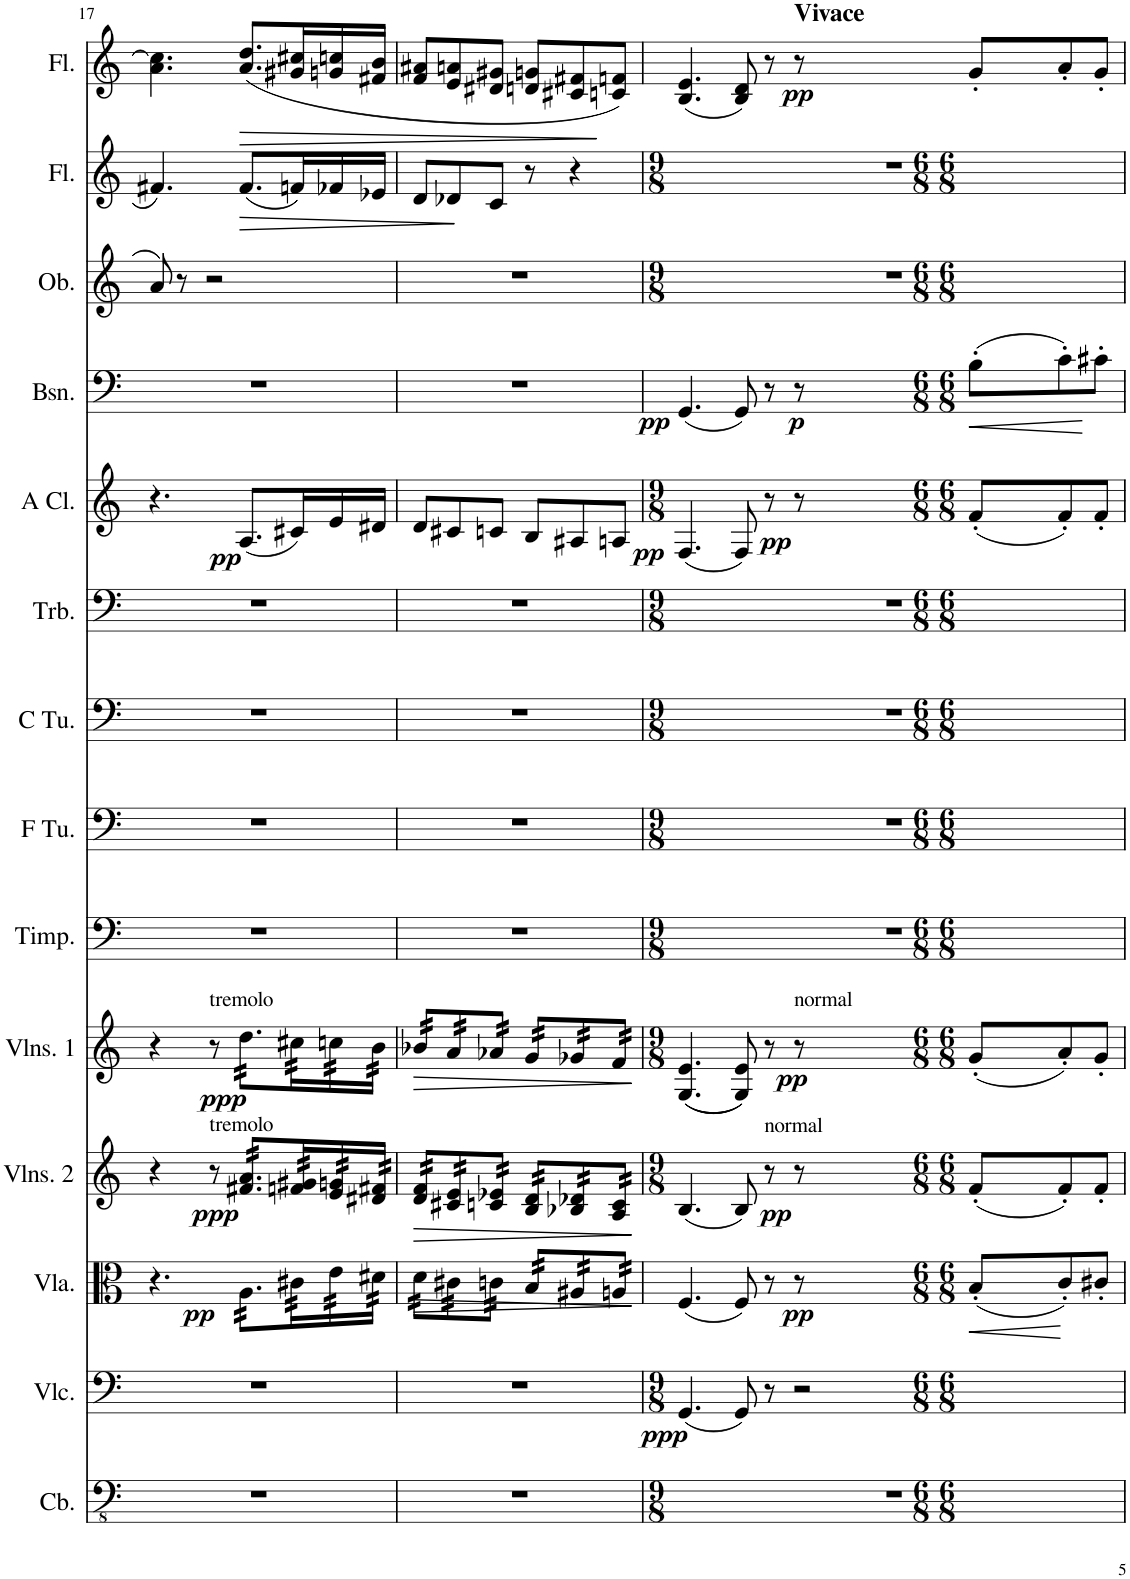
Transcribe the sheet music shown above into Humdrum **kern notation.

**kern	**kern	**dynam	**kern	**dynam	**kern	**dynam	**kern	**dynam	**kern	**kern	**kern	**kern	**kern	**dynam	**kern	**dynam	**kern	**kern	**dynam	**kern	**dynam
*part14	*part13	*part13	*part12	*part12	*part11	*part11	*part10	*part10	*part9	*part8	*part7	*part6	*part5	*part5	*part4	*part4	*part3	*part2	*part2	*part1	*part1
*staff14	*staff13	*staff13	*staff12	*staff12	*staff11	*staff11	*staff10	*staff10	*staff9	*staff8	*staff7	*staff6	*staff5	*staff5	*staff4	*staff4	*staff3	*staff2	*staff2	*staff1	*staff1
*I"Contrabass	*I"Violoncello	*	*I"Viola	*	*I"Violins 2	*	*I"Violins 1	*	*I"Timpani	*I"F Tuba	*I"C Tuba	*I"Trombone	*I"A Clarinet	*	*I"Bassoon	*	*I"Oboe	*I"Flute	*	*I"Flute	*
*I'Cb.	*I'Vlc.	*	*I'Vla.	*	*I'Vlns. 2	*	*I'Vlns. 1	*	*I'Timp.	*I'F Tu.	*I'C Tu.	*I'Trb.	*I'A Cl.	*	*I'Bsn.	*	*I'Ob.	*I'Fl.	*	*I'Fl.	*
!!LO:PB:g=z
*clefFv4	*clefF4	*	*clefC3	*	*clefG2	*	*clefG2	*	*clefF4	*clefF4	*clefF4	*clefF4	*clefG2	*	*clefF4	*	*clefG2	*clefG2	*	*clefG2	*
*ITrd7c12	*	*	*	*	*	*	*	*	*	*	*	*	*ITrd2c3	*	*	*	*	*	*	*	*
*k[]	*k[]	*	*k[]	*	*k[]	*	*k[]	*	*k[]	*k[]	*k[]	*k[]	*k[]	*	*k[]	*	*k[]	*k[]	*	*k[]	*
*M6/8	*M6/8	*	*M6/8	*	*M6/8	*	*M6/8	*	*M6/8	*M6/8	*M6/8	*M6/8	*M6/8	*	*M6/8	*	*M6/8	*M6/8	*	*M6/8	*
=17	=17	=17	=17	=17	=17	=17	=17	=17	=17	=17	=17	=17	=17	=17	=17	=17	=17	=17	=17	=17	=17
!	!	!	!	!LO:DY:b	!	!	!	!	!	!	!	!	!	!	!	!	!	!	!	!	!
2.r	2.r	.	4.r	pp	4r	.	4r	.	2.r	2.r	2.r	2.r	4.r	.	2.r	.	8a/	4.f#X/	.	4.a\ 4.cc#\]	.
.	.	.	.	.	.	.	.	.	.	.	.	.	.	.	.	.	8r	.	.	.	.
!	!	!	!	!	!	!	!LO:TX:a:t=tremolo	!	!	!	!	!	!	!	!	!	!	!	!	!	!
!	!	!	!	!	!LO:TX:a:t=tremolo	!	!	!	!	!	!	!	!	!	!	!	!	!	!	!	!
!	!	!	!	!	!	!LO:DY:b	!	!LO:DY:b	!	!	!	!	!	!	!	!	!	!	!	!	!
.	.	.	.	.	8r	ppp	8r	ppp	.	.	.	.	.	.	.	.	2r	.	.	.	.
!	!	!	!	!	!	!	!	!	!	!	!	!	!	!LO:DY:b	!	!	!	!	!LO:HP:b	!	!LO:HP:b
*	*	*	*tremolo	*	*	*	*	*	*	*	*	*	*	*	*	*	*	*	*	*	*
*	*	*	*	*	*tremolo	*	*	*	*	*	*	*	*	*	*	*	*	*	*	*	*
*	*	*	*	*	*	*	*tremolo	*	*	*	*	*	*	*	*	*	*	*	*	*	*
.	.	.	32A\LLL	.	32f#X/ 32a/LLL	.	32dd\LLL	.	.	.	.	.	(8.A/L	pp	.	.	.	(8.f#/L	>	(8.a/ 8.dd/L	>
.	.	.	32A\	.	32f#X/ 32a/	.	32dd\	.	.	.	.	.	.	.	.	.	.	.	.	.	.
.	.	.	32A\	.	32f#X/ 32a/	.	32dd\	.	.	.	.	.	.	.	.	.	.	.	.	.	.
.	.	.	32A\	.	32f#X/ 32a/	.	32dd\	.	.	.	.	.	.	.	.	.	.	.	.	.	.
.	.	.	32A\	.	32f#X/ 32a/	.	32dd\	.	.	.	.	.	.	.	.	.	.	.	.	.	.
.	.	.	32A\JJJ	.	32f#X/ 32a/JJJ	.	32dd\JJJ	.	.	.	.	.	.	.	.	.	.	.	.	.	.
.	.	.	64c#X\LLLL	.	64fn/ 64g#X/LLLL	.	64cc#X\LLLL	.	.	.	.	.	16c#X/L)	.	.	.	.	16fn/L)	.	16g#X/ 16cc#X/L	.
.	.	.	64c#X\	.	64fn/ 64g#X/	.	64cc#X\	.	.	.	.	.	.	.	.	.	.	.	.	.	.
.	.	.	64c#X\	.	64fn/ 64g#X/	.	64cc#X\	.	.	.	.	.	.	.	.	.	.	.	.	.	.
.	.	.	64c#X\	.	64fn/ 64g#X/	.	64cc#X\	.	.	.	.	.	.	.	.	.	.	.	.	.	.
.	.	.	64e\	.	64e/ 64gn/	.	64ccn\	.	.	.	.	.	16e/	.	.	.	.	16f-X/	.	16gn/ 16ccn/	.
.	.	.	64e\	.	64e/ 64gn/	.	64ccn\	.	.	.	.	.	.	.	.	.	.	.	.	.	.
.	.	.	64e\	.	64e/ 64gn/	.	64ccn\	.	.	.	.	.	.	.	.	.	.	.	.	.	.
.	.	.	64e\	.	64e/ 64gn/	.	64ccn\	.	.	.	.	.	.	.	.	.	.	.	.	.	.
.	.	.	64d#X\	.	64d#X/ 64f#X/	.	64b\	.	.	.	.	.	16d#X/JJ	.	.	.	.	16e-X/JJ	.	16f#X/ 16b/JJ	.
.	.	.	64d#X\	.	64d#X/ 64f#X/	.	64b\	.	.	.	.	.	.	.	.	.	.	.	.	.	.
.	.	.	64d#X\	.	64d#X/ 64f#X/	.	64b\	.	.	.	.	.	.	.	.	.	.	.	.	.	.
.	.	.	64d#X\JJJJ	.	64d#X/ 64f#X/JJJJ	.	64b\JJJJ	.	.	.	.	.	.	.	.	.	.	.	.	.	.
.	.	.	.	.	.	.	.	.	.	.	.	.	.	.	.	.	.	.	]	.	]
=18	=18	=18	=18	=18	=18	=18	=18	=18	=18	=18	=18	=18	=18	=18	=18	=18	=18	=18	=18	=18	=18
!	!	!	!	!LO:HP:b	!	!LO:HP:b	!	!LO:HP:b	!	!	!	!	!	!	!	!	!	!	!	!	!
2.r	2.r	.	32d\LLL	>	32d/ 32f/LLL	>	32b-X/LLL	>	2.r	2.r	2.r	2.r	8d/L	.	2.r	.	2.r	8d/L	.	8f/ 8a#X/L	.
.	.	.	32d\	.	32d/ 32f/	.	32b-X/	.	.	.	.	.	.	.	.	.	.	.	.	.	.
.	.	.	32d\	.	32d/ 32f/	.	32b-X/	.	.	.	.	.	.	.	.	.	.	.	.	.	.
.	.	.	32d\	.	32d/ 32f/	.	32b-X/	.	.	.	.	.	.	.	.	.	.	.	.	.	.
.	.	.	32c#X\	.	32c#X/ 32e/	.	32a/	.	.	.	.	.	8c#X/	.	.	.	.	8d-X/	.	8e/ 8an/	.
.	.	.	32c#X\	.	32c#X/ 32e/	.	32a/	.	.	.	.	.	.	.	.	.	.	.	.	.	.
.	.	.	32c#X\	.	32c#X/ 32e/	.	32a/	.	.	.	.	.	.	.	.	.	.	.	.	.	.
.	.	.	32c#X\	.	32c#X/ 32e/	.	32a/	.	.	.	.	.	.	.	.	.	.	.	.	.	.
.	.	.	32cn\	.	32cn/ 32e-X/	.	32a-X/	.	.	.	.	.	8cn/J	.	.	.	.	8c/J	.	8d#X/ 8g#X/J	.
.	.	.	32cn\	.	32cn/ 32e-X/	.	32a-X/	.	.	.	.	.	.	.	.	.	.	.	.	.	.
.	.	.	32cn\	.	32cn/ 32e-X/	.	32a-X/	.	.	.	.	.	.	.	.	.	.	.	.	.	.
.	.	.	32cn\JJJ	.	32cn/ 32e-X/JJJ	.	32a-X/JJJ	.	.	.	.	.	.	.	.	.	.	.	.	.	.
.	.	.	32B/LLL	.	32B/ 32d/LLL	.	32g/LLL	.	.	.	.	.	8B/L	.	.	.	.	8r	.	8dn/ 8gn/L	.
.	.	.	32B/	.	32B/ 32d/	.	32g/	.	.	.	.	.	.	.	.	.	.	.	.	.	.
.	.	.	32B/	.	32B/ 32d/	.	32g/	.	.	.	.	.	.	.	.	.	.	.	.	.	.
.	.	.	32B/	.	32B/ 32d/	.	32g/	.	.	.	.	.	.	.	.	.	.	.	.	.	.
.	.	.	32A#X/	.	32B-X/ 32d-X/	.	32g-X/	.	.	.	.	.	8A#X/	.	.	.	.	4r	.	8c#X/ 8f#X/	.
.	.	.	32A#X/	.	32B-X/ 32d-X/	.	32g-X/	.	.	.	.	.	.	.	.	.	.	.	.	.	.
.	.	.	32A#X/	.	32B-X/ 32d-X/	.	32g-X/	.	.	.	.	.	.	.	.	.	.	.	.	.	.
.	.	.	32A#X/	.	32B-X/ 32d-X/	.	32g-X/	.	.	.	.	.	.	.	.	.	.	.	.	.	.
.	.	.	32An/	.	32A/ 32c/	.	32f/	.	.	.	.	.	8An/J	.	.	.	.	.	.	8cn/ 8fn/J)	.
.	.	.	32An/	.	32A/ 32c/	.	32f/	.	.	.	.	.	.	.	.	.	.	.	.	.	.
.	.	.	32An/	.	32A/ 32c/	.	32f/	.	.	.	.	.	.	.	.	.	.	.	.	.	.
.	.	.	32An/JJJ	.	32A/ 32c/JJJ	.	32f/JJJ	.	.	.	.	.	.	.	.	.	.	.	.	.	.
*	*	*	*	*	*	*	*Xtremolo	*	*	*	*	*	*	*	*	*	*	*	*	*	*
*	*	*	*	*	*Xtremolo	*	*	*	*	*	*	*	*	*	*	*	*	*	*	*	*
*	*	*	*Xtremolo	*	*	*	*	*	*	*	*	*	*	*	*	*	*	*	*	*	*
.	.	.	.	]	.	]	.	]	.	.	.	.	.	.	.	.	.	.	.	.	.
=19	=19	=19	=19	=19	=19	=19	=19	=19	=19	=19	=19	=19	=19	=19	=19	=19	=19	=19	=19	=19	=19
*M9/8	*M9/8	*	*	*	*M9/8	*	*M9/8	*	*M9/8	*M9/8	*M9/8	*M9/8	*M9/8	*	*	*	*M9/8	*M9/8	*	*	*
!	!	!LO:DY:b	!	!	!	!	!	!	!	!	!	!	!	!LO:DY:b	!	!LO:DY:b	!	!	!	!	!
8%9r	(4.GG/	ppp	(4.F/	.	(4.B/	.	((4.G/ 4.e/	.	8%9r	8%9r	8%9r	8%9r	(4.F/	pp	(4.GG/	pp	8%9r	8%9r	.	(4.B/ 4.e/	.
.	8GG/)	.	8F/)	.	8B/)	.	8G/ 8e/))	.	.	.	.	.	8F/)	.	8GG/)	.	.	.	.	8B/ 8d/)	.
!	!	!	!	!	!LO:TX:a:t=normal	!	!	!	!	!	!	!	!	!	!	!	!	!	!	!	!
!	!	!	!	!	!	!LO:DY:b	!	!	!	!	!	!	!	!LO:DY:b	!	!	!	!	!	!	!
.	8r	.	8r	.	8r	pp	8r	.	.	.	.	.	8r	pp	8r	.	.	.	.	8r	.
!	!	!	!	!	!	!	!	!	!	!	!	!	!	!	!	!	!	!	!	!LO:TX:a:B:t=Vivace	!
!	!	!	!	!	!	!	!LO:TX:a:t=normal	!	!	!	!	!	!	!	!	!	!	!	!	!	!
!	!	!	!	!LO:DY:b	!	!	!	!LO:DY:b	!	!	!	!	!	!	!	!LO:DY:b	!	!	!	!	!LO:DY:b
.	2r	.	8r	pp	8r	.	8r	pp	.	.	.	.	8r	.	8r	p	.	.	.	8r	pp
!	!	!	!	!LO:HP:b	!	!	!	!	!	!	!	!	!	!	!	!LO:HP:b	!	!	!	!	!
.	.	.	(8B'/L	<	(8f'/L	.	(8g'/L	.	.	.	.	.	(8f'/L	.	(8B'\L	<	.	.	.	8g'/L	.
.	.	.	8c'/)	.	8f'/)	.	8a'/)	.	.	.	.	.	8f'/)	.	8c'\)	.	.	.	.	8a'/	.
.	.	.	8c#X'/J	.	8f'/J	.	8g'/J	.	.	.	.	.	8f'/J	.	8c#X'\J	.	.	.	.	8g'/J	.
.	.	.	.	[	.	.	.	.	.	.	.	.	.	.	.	[	.	.	.	.	.
=	=	=	=	=	=	=	=	=	=	=	=	=	=	=	=	=	=	=	=	=	=
*-	*-	*-	*-	*-	*-	*-	*-	*-	*-	*-	*-	*-	*-	*-	*-	*-	*-	*-	*-	*-	*-
